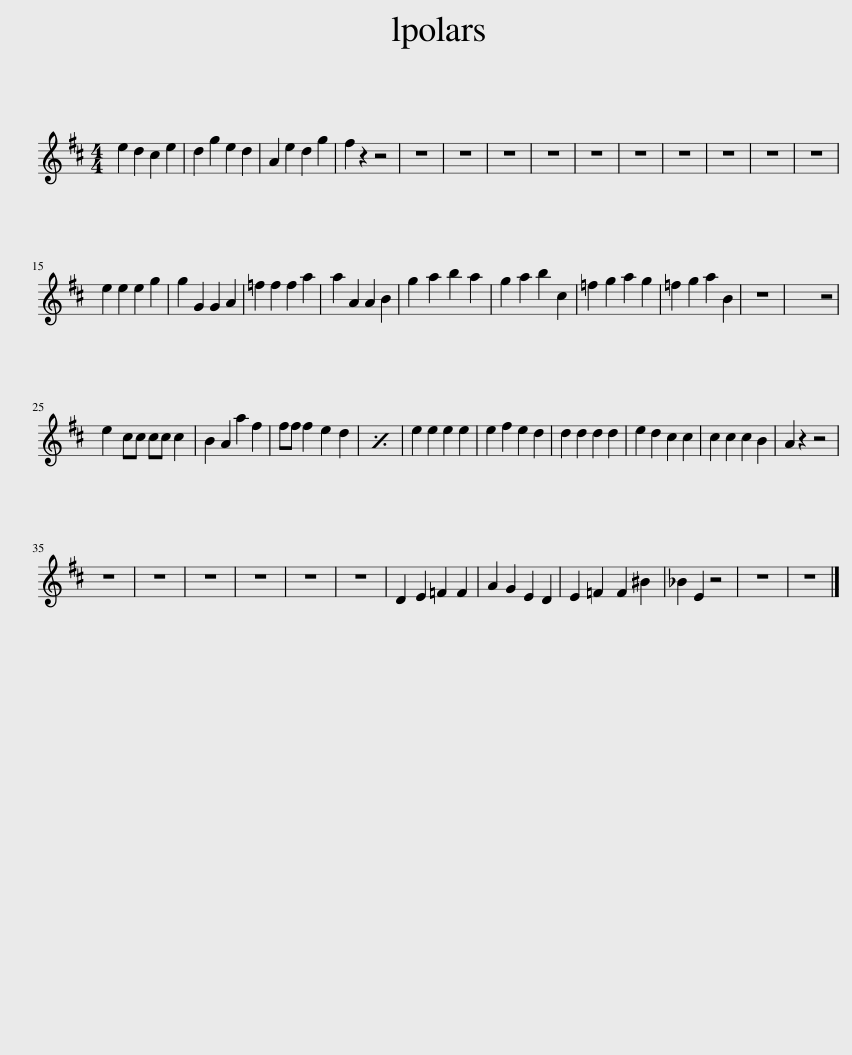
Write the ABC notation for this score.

X:1
L:1/8
M:4/4
I:linebreak $
K:D
V:1 treble
V:1
 e2 d2 c2 e2 | d2 g2 e2 d2 | A2 e2 d2 g2 | f2 z2 z4 | z8 | %5
 z8 | z8 | z8 | z8 | z8 | %10
 z8 | z8 | z8 | z8 |$ e2 e2 e2 g2 | %15
 g2 G2 G2 A2 | =f2 f2 f2 a2 | a2 A2 A2 B2 | g2 a2 b2 a2 | g2 a2 b2 c2 | %20
 =f2 g2 a2 g2 | =f2 g2 a2 B2 | z8 | z8 |$ e2 cc cc c2 | %25
 B2 A2 a2 f2 | ff f2 e2 d2 | x8 | e2 e2 e2 e2 | e2 f2 e2 d2 | %30
 d2 d2 d2 d2 | e2 d2 c2 c2 | c2 c2 c2 B2 | A2 z2 z4 |$ z8 | %35
 z8 | z8 | z8 | z8 | z8 | %40
 D2 E2 =F2 F2 | A2 G2 E2 D2 | E2 =F2 F2 ^B2 | _B2 E2 z4 | z8 | %45
 z8 |] %46
